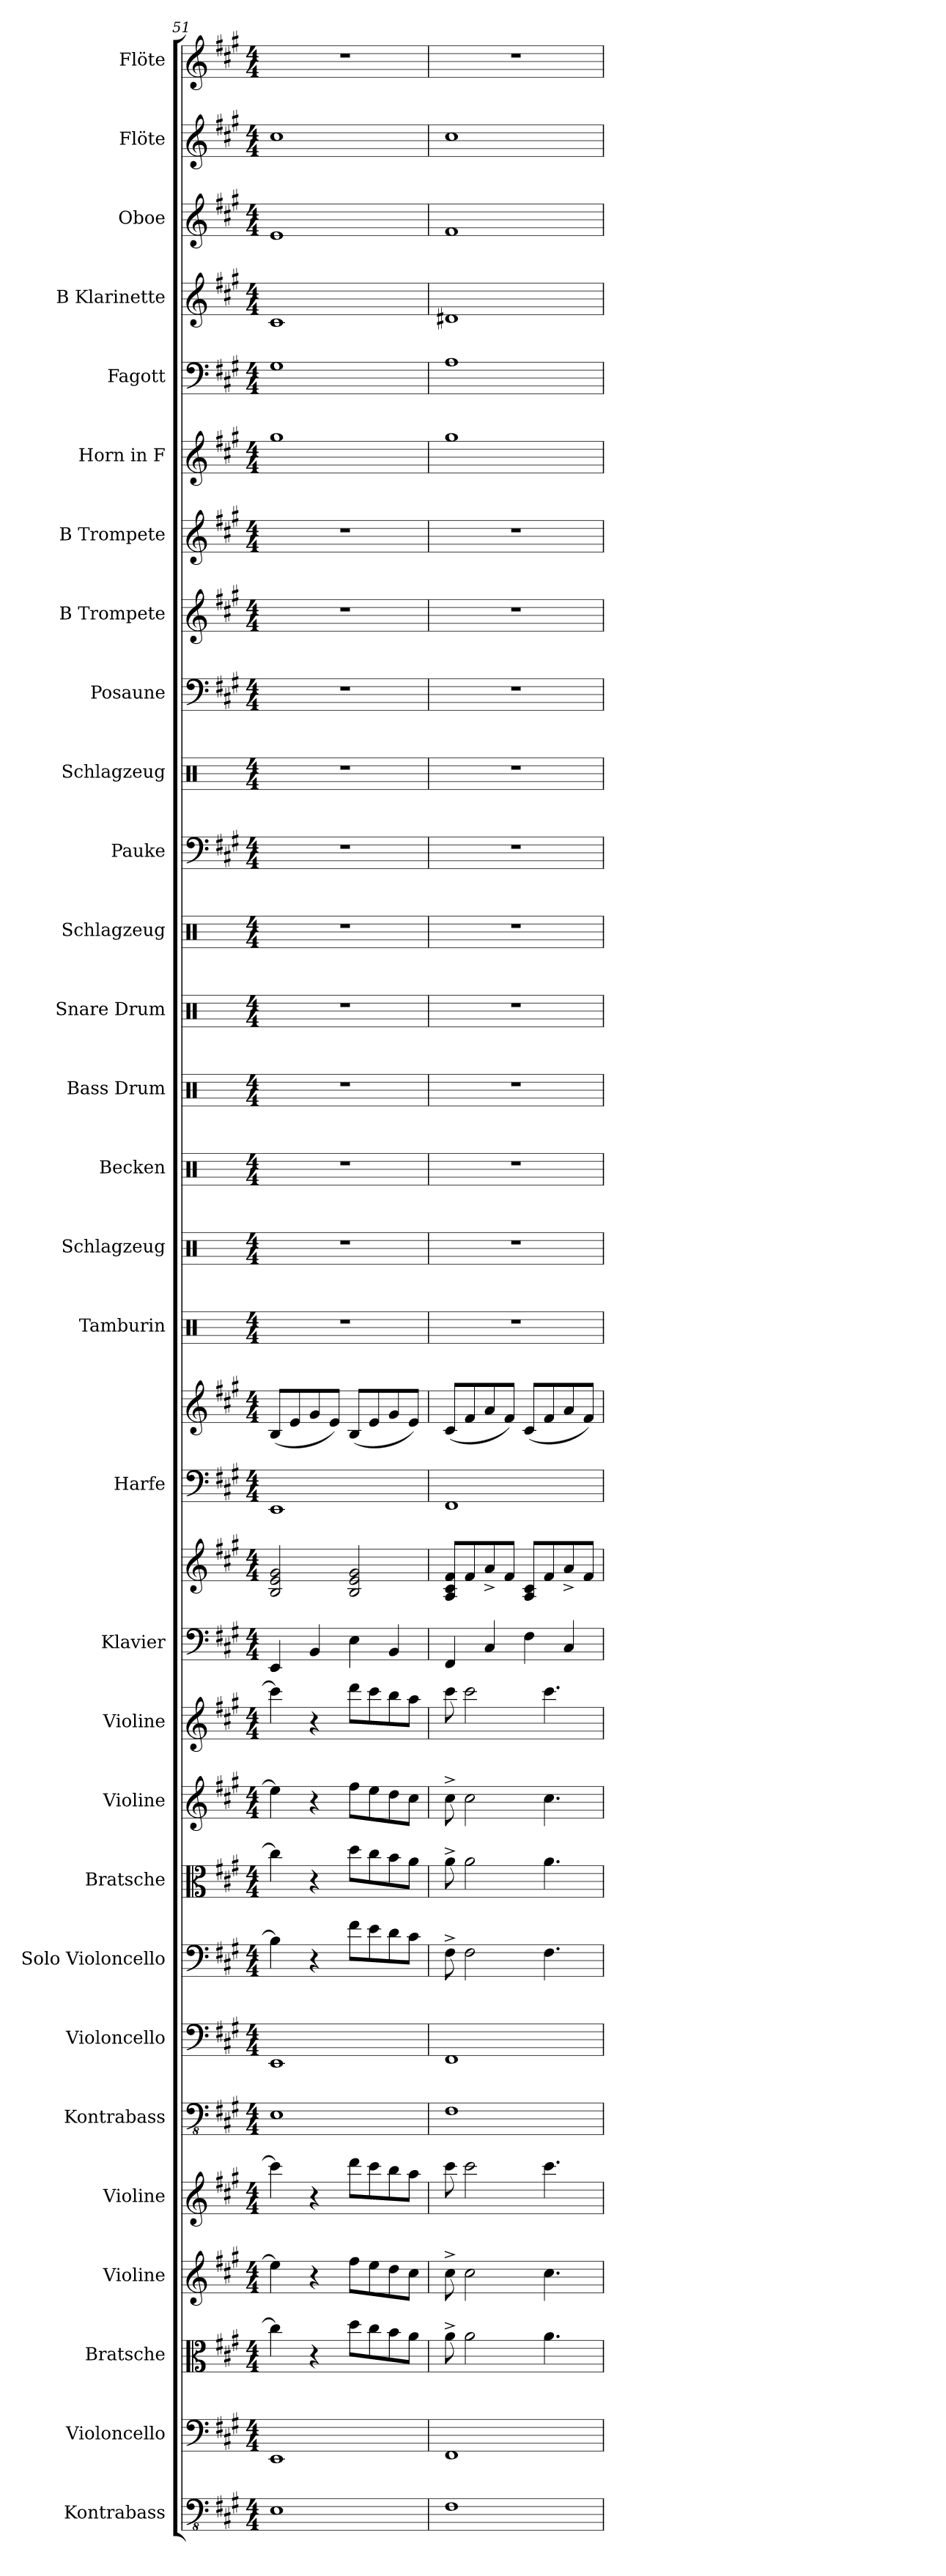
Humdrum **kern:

**kern	**kern	**kern	**kern	**kern	**kern	**kern	**kern	**kern	**kern	**kern	**kern	**kern	**kern	**kern	**kern	**kern	**kern	**kern	**kern	**kern	**kern	**kern	**kern	**kern	**kern	**kern	**kern	**kern	**kern	**kern	**kern
*part30	*part29	*part28	*part27	*part26	*part25	*part24	*part23	*part22	*part21	*part20	*part19	*part19	*part18	*part18	*part17	*part16	*part15	*part14	*part13	*part12	*part11	*part10	*part9	*part8	*part7	*part6	*part5	*part4	*part3	*part2	*part1
*staff32	*staff31	*staff30	*staff29	*staff28	*staff27	*staff26	*staff25	*staff24	*staff23	*staff22	*staff21	*staff20	*staff19	*staff18	*staff17	*staff16	*staff15	*staff14	*staff13	*staff12	*staff11	*staff10	*staff9	*staff8	*staff7	*staff6	*staff5	*staff4	*staff3	*staff2	*staff1
*I"Kontrabass	*I"Violoncello	*I"Bratsche	*I"Violine	*I"Violine	*I"Kontrabass	*I"Violoncello	*I"Solo Violoncello	*I"Bratsche	*I"Violine	*I"Violine	*I"Klavier	*	*I"Harfe	*	*I"Tamburin	*I"Schlagzeug	*I"Becken	*I"Bass Drum	*I"Snare Drum	*I"Schlagzeug	*I"Pauke	*I"Schlagzeug	*I"Posaune	*I"B Trompete	*I"B Trompete	*I"Horn in F	*I"Fagott	*I"B Klarinette	*I"Oboe	*I"Flöte	*I"Flöte
*I'Kb.	*I'Vc.	*I'Bra.	*I'Vl.	*I'Vl.	*I'Kb.	*I'Vc.	*I'Vc.	*I'Bra.	*I'Vl.	*I'Vl.	*I'Klav.	*	*I'Hrf.	*	*I'Tamb.	*I'Slzg.	*I'Bkn.	*I'B. Dr.	*I'Sn. Dr.	*I'Slzg.	*I'Pk.	*I'Slzg.	*I'Psn.	*I'B Tpt.	*I'B Tpt.	*	*I'Fgt.	*I'B Kl.	*I'Ob.	*I'Fl.	*I'Fl.
*clefFv4	*clefF4	*clefC3	*clefG2	*clefG2	*clefFv4	*clefF4	*clefF4	*clefC3	*clefG2	*clefG2	*clefF4	*clefG2	*clefF4	*clefG2	*clefX	*clefX	*clefX	*clefX	*clefX	*clefX	*clefF4	*clefX	*clefF4	*clefG2	*clefG2	*clefG2	*clefF4	*clefG2	*clefG2	*clefG2	*clefG2
*ITrd7c12	*	*	*	*	*ITrd7c12	*	*	*	*	*	*	*	*	*	*	*	*	*	*	*	*	*	*	*ITrd1c2	*ITrd1c2	*ITrd4c7	*	*ITrd1c2	*	*	*
*k[f#c#g#]	*k[f#c#g#]	*k[f#c#g#]	*k[f#c#g#]	*k[f#c#g#]	*k[f#c#g#]	*k[f#c#g#]	*k[f#c#g#]	*k[f#c#g#]	*k[f#c#g#]	*k[f#c#g#]	*k[f#c#g#]	*k[f#c#g#]	*k[f#c#g#]	*k[f#c#g#]	*k[]	*k[]	*k[]	*k[]	*k[]	*k[]	*k[f#c#g#]	*k[]	*k[f#c#g#]	*k[f#]	*k[f#]	*k[f#c#]	*k[f#c#g#]	*k[f#]	*k[f#c#g#]	*k[f#c#g#]	*k[f#c#g#]
*M4/4	*M4/4	*M4/4	*M4/4	*M4/4	*M4/4	*M4/4	*M4/4	*M4/4	*M4/4	*M4/4	*M4/4	*M4/4	*M4/4	*M4/4	*M4/4	*M4/4	*M4/4	*M4/4	*M4/4	*M4/4	*M4/4	*M4/4	*M4/4	*M4/4	*M4/4	*M4/4	*M4/4	*M4/4	*M4/4	*M4/4	*M4/4
=51	=51	=51	=51	=51	=51	=51	=51	=51	=51	=51	=51	=51	=51	=51	=51	=51	=51	=51	=51	=51	=51	=51	=51	=51	=51	=51	=51	=51	=51	=51	=51
1EEE	1EE	4cc#\]	4ee\]	4ccc#\]	1EEE	1EE	4B\]	4cc#\]	4ee\]	4ccc#\]	4EE/	2B/ 2e/ 2g#/	1EE	(8B/L	1r	1r	1r	1r	1r	1r	1r	1r	1r	1r	1r	1cc#	1G#	1B	1e	1cc#	1r
.	.	.	.	.	.	.	.	.	.	.	.	.	.	8e/	.	.	.	.	.	.	.	.	.	.	.	.	.	.	.	.	.
.	.	4r	4r	4r	.	.	4r	4r	4r	4r	4BB/	.	.	8g#/	.	.	.	.	.	.	.	.	.	.	.	.	.	.	.	.	.
.	.	.	.	.	.	.	.	.	.	.	.	.	.	8e/J)	.	.	.	.	.	.	.	.	.	.	.	.	.	.	.	.	.
.	.	8dd\L	8ff#\L	8ddd\L	.	.	8f#\L	8dd\L	8ff#\L	8ddd\L	4E\	2B/ 2e/ 2g#/	.	(8B/L	.	.	.	.	.	.	.	.	.	.	.	.	.	.	.	.	.
.	.	8cc#\	8ee\	8ccc#\	.	.	8e\	8cc#\	8ee\	8ccc#\	.	.	.	8e/	.	.	.	.	.	.	.	.	.	.	.	.	.	.	.	.	.
.	.	8b\	8dd\	8bb\	.	.	8d\	8b\	8dd\	8bb\	4BB/	.	.	8g#/	.	.	.	.	.	.	.	.	.	.	.	.	.	.	.	.	.
.	.	8a\J	8cc#\J	8aa\J	.	.	8c#\J	8a\J	8cc#\J	8aa\J	.	.	.	8e/J)	.	.	.	.	.	.	.	.	.	.	.	.	.	.	.	.	.
=52	=52	=52	=52	=52	=52	=52	=52	=52	=52	=52	=52	=52	=52	=52	=52	=52	=52	=52	=52	=52	=52	=52	=52	=52	=52	=52	=52	=52	=52	=52	=52
1FFF#	1FF#	8a^\	8cc#^\	8ccc#\	1FFF#	1FF#	8F#^\	8a^\	8cc#^\	8ccc#\	4FF#/	8A/ 8c#/ 8f#/L	1FF#	(8c#/L	1r	1r	1r	1r	1r	1r	1r	1r	1r	1r	1r	1cc#	1A	1c#X	1f#	1cc#	1r
.	.	2a\	2cc#\	2ccc#\	.	.	2F#\	2a\	2cc#\	2ccc#\	.	8f#/	.	8f#/	.	.	.	.	.	.	.	.	.	.	.	.	.	.	.	.	.
.	.	.	.	.	.	.	.	.	.	.	4C#/	8a^/	.	8a/	.	.	.	.	.	.	.	.	.	.	.	.	.	.	.	.	.
.	.	.	.	.	.	.	.	.	.	.	.	8f#/J	.	8f#/J)	.	.	.	.	.	.	.	.	.	.	.	.	.	.	.	.	.
.	.	.	.	.	.	.	.	.	.	.	4F#\	8A/ 8c#/L	.	(8c#/L	.	.	.	.	.	.	.	.	.	.	.	.	.	.	.	.	.
.	.	4.a\	4.cc#\	4.ccc#\	.	.	4.F#\	4.a\	4.cc#\	4.ccc#\	.	8f#/	.	8f#/	.	.	.	.	.	.	.	.	.	.	.	.	.	.	.	.	.
.	.	.	.	.	.	.	.	.	.	.	4C#/	8a^/	.	8a/	.	.	.	.	.	.	.	.	.	.	.	.	.	.	.	.	.
.	.	.	.	.	.	.	.	.	.	.	.	8f#/J	.	8f#/J)	.	.	.	.	.	.	.	.	.	.	.	.	.	.	.	.	.
=	=	=	=	=	=	=	=	=	=	=	=	=	=	=	=	=	=	=	=	=	=	=	=	=	=	=	=	=	=	=	=
*-	*-	*-	*-	*-	*-	*-	*-	*-	*-	*-	*-	*-	*-	*-	*-	*-	*-	*-	*-	*-	*-	*-	*-	*-	*-	*-	*-	*-	*-	*-	*-
